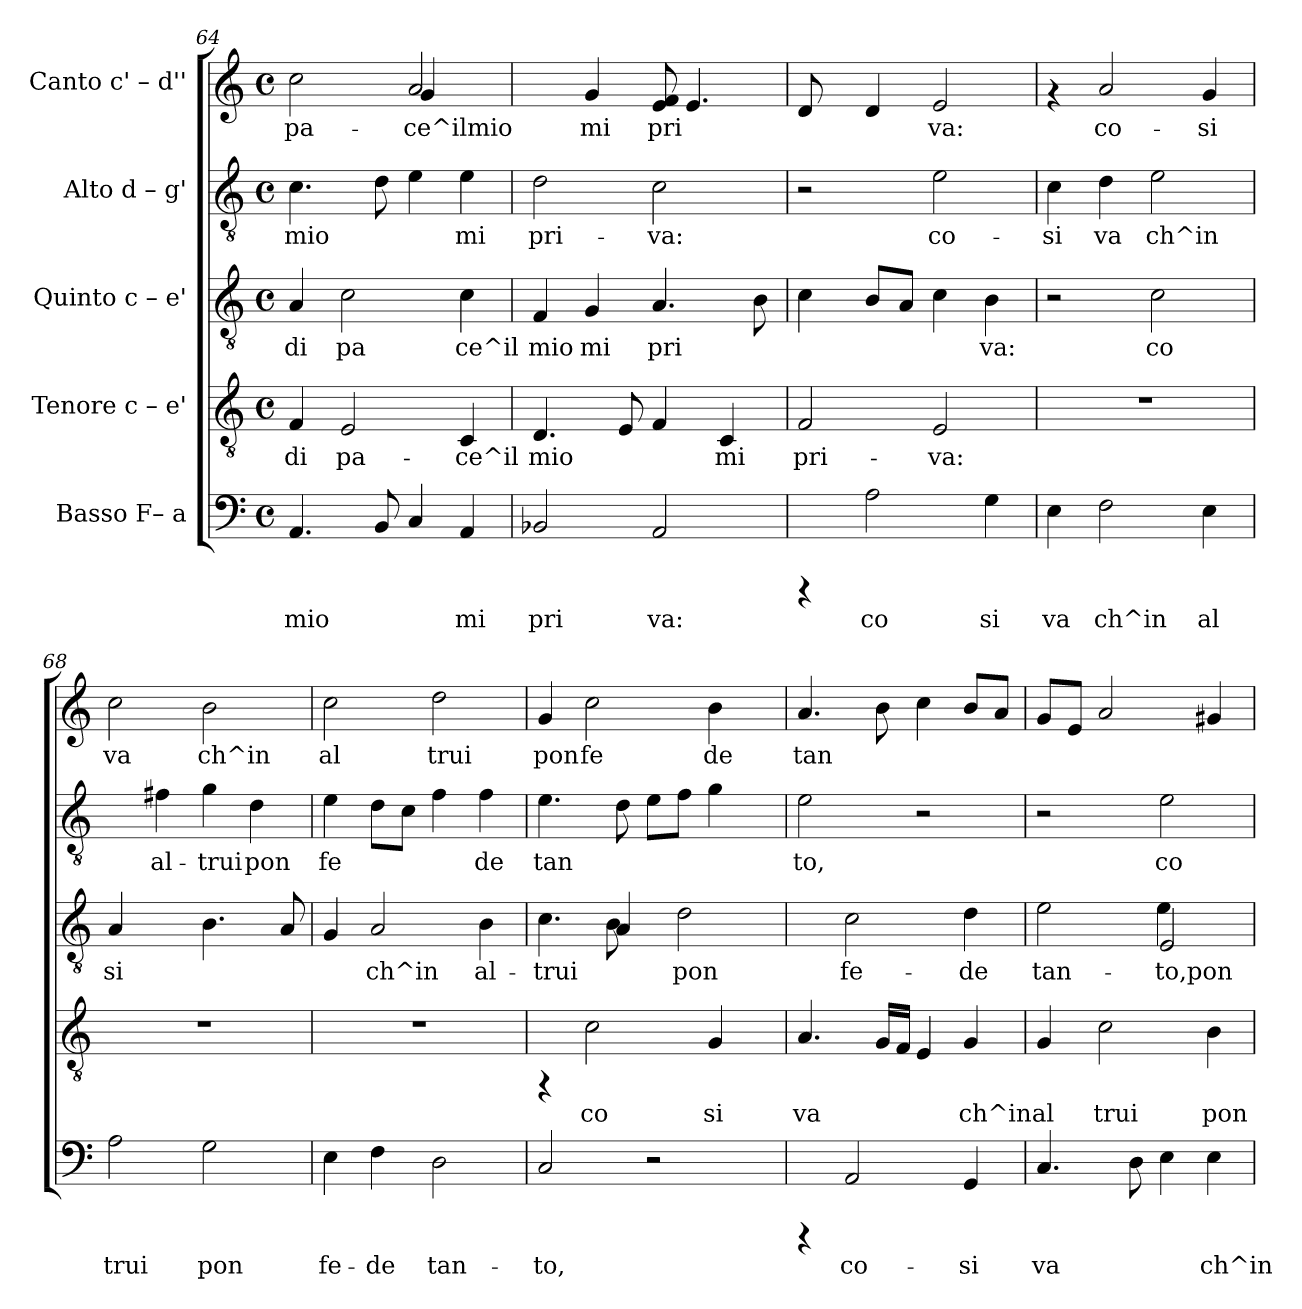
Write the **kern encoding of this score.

**kern	**text	**kern	**text	**kern	**text	**kern	**text	**kern	**text
*part5	*part5	*part4	*part4	*part3	*part3	*part2	*part2	*part1	*part1
*staff5	*staff5	*staff4	*staff4	*staff3	*staff3	*staff2	*staff2	*staff1	*staff1
*I"Basso  F– a	*	*I"Tenore  c – e'	*	*I"Quinto  c – e'	*	*I"Alto  d – g'	*	*I"Canto  c' – d''	*
*clefF4	*	*clefGv2	*	*clefGv2	*	*clefGv2	*	*clefG2	*
*k[]	*	*k[]	*	*k[]	*	*k[]	*	*k[]	*
*C:	*	*C:	*	*C:	*	*C:	*	*C:	*
*M4/4	*	*M4/4	*	*M4/4	*	*M4/4	*	*M4/4	*
*met(c)	*	*met(c)	*	*met(c)	*	*met(c)	*	*met(c)	*
=64	=64	=64	=64	=64	=64	=64	=64	=64	=64
!	!LO:LY:b:rj	!	!LO:LY:b:rj	!	!LO:LY:b:rj	!	!LO:LY:b:rj	!	!LO:LY:b:rj
*	*	*	*	*	*	*	*	*^	*
4.AA/	mio	4F/	di	4A/	di	4.c\	mio	2cc\	2ryy	pa-
!	!	!	!LO:LY:b:rj	!	!LO:LY:b:rj	!	!	!	!	!
.	.	2E/	pa-	2c\	pa	.	.	.	.	.
!	!LO:LY:b:rj	!	!	!	!	!	!LO:LY:b:rj	!	!	!
8BB/	.	.	.	.	.	8d\	.	.	.	.
!	!LO:LY:b:rj	!	!	!	!	!	!LO:LY:b:rj	!	!	!LO:LY:b:rj
4C/	.	.	.	.	.	4e\	.	2a/	4g/	-ce^ilmio
!	!LO:LY:b:rj	!	!LO:LY:b:rj	!	!LO:LY:b:rj	!	!LO:LY:b:rj	!	!	!
4AA/	mi	4C/	-ce^il	4c\	ce^il	4e\	mi	.	4ryy	.
=65	=65	=65	=65	=65	=65	=65	=65	=65	=65	=65
!	!LO:LY:b:rj	!	!LO:LY:b:rj	!	!LO:LY:b:rj	!	!LO:LY:b:rj	!	!	!
*	*	*	*	*	*	*	*	*v	*v	*
2BB-X/	pri	4.D/	mio	4F/	mio	2d\	pri-	4ryy	.
!	!	!	!	!	!LO:LY:b:rj	!	!	!	!LO:LY:b:rj
.	.	.	.	4G/	mi	.	.	4g/	mi
!	!	!	!LO:LY:b:rj	!	!	!	!	!	!
.	.	8E/	.	.	.	.	.	.	.
!	!LO:LY:b:rj	!	!LO:LY:b:rj	!	!LO:LY:b:rj	!	!LO:LY:b:rj	!	!LO:LY:b:rj
2AA/	va:	4F/	.	4.A/	pri	2c\	-va:	8f/ 8e/	pri-
!	!	!	!	!	!	!	!	!	!LO:LY:b:rj
.	.	.	.	.	.	.	.	4.e/	--
!	!	!	!LO:LY:b:rj	!	!	!	!	!	!
.	.	4C/	mi	.	.	.	.	.	.
!	!	!	!	!	!LO:LY:b:rj	!	!	!	!
.	.	.	.	8B\	.	.	.	.	.
=66	=66	=66	=66	=66	=66	=66	=66	=66	=66
!	!	!	!LO:LY:b:rj	!	!LO:LY:b:rj	!	!	!	!LO:LY:b:rj
4rCCC	.	2F/	pri-	4c\	.	2r	.	8d/	--
.	.	.	.	.	.	.	.	8ryy	.
!	!LO:LY:b:rj	!	!	!	!LO:LY:b:rj	!	!	!	!LO:LY:b:rj
2A\	co	.	.	8B/L	.	.	.	4d/	--
!	!	!	!	!	!LO:LY:b:rj	!	!	!	!
.	.	.	.	8A/J	.	.	.	.	.
!	!	!	!LO:LY:b:rj	!	!LO:LY:b:rj	!	!LO:LY:b:rj	!	!LO:LY:b:rj
.	.	2E/	-va:	4c\	.	2e\	co-	2e/	-va:
!	!LO:LY:b:rj	!	!	!	!LO:LY:b:rj	!	!	!	!
4G\	si	.	.	4B\	va:	.	.	.	.
=67	=67	=67	=67	=67	=67	=67	=67	=67	=67
!	!LO:LY:b:rj	!	!	!	!	!	!LO:LY:b:rj	!	!
4E\	va	1r	.	2r	.	4c\	-si	4rf	.
!	!LO:LY:b:rj	!	!	!	!	!	!LO:LY:b:rj	!	!LO:LY:b:rj
2F\	ch^in	.	.	.	.	4d\	va	2a/	co-
!	!	!	!	!	!LO:LY:b:rj	!	!LO:LY:b:rj	!	!
.	.	.	.	2c\	co	2e\	ch^in	.	.
!	!LO:LY:b:rj	!	!	!	!	!	!	!	!LO:LY:b:rj
4E\	al	.	.	.	.	.	.	4g/	-si
=68	=68	=68	=68	=68	=68	=68	=68	=68	=68
!	!LO:LY:b:rj	!	!	!	!LO:LY:b:rj	!	!	!	!LO:LY:b:rj
2A\	trui	1r	.	4A/	si	4ryy	.	2cc\	va
!	!	!	!	!	!	!	!LO:LY:b:rj	!	!
.	.	.	.	4ryy	.	4f#X\	al-	.	.
!	!LO:LY:b:rj	!	!	!	!	!	!LO:LY:b:rj	!	!LO:LY:b:rj
2G\	pon	.	.	4.B\	.	4g\	-trui	2b\	ch^in
!	!	!	!	!	!	!	!LO:LY:b:rj	!	!
.	.	.	.	.	.	4d\	pon	.	.
!	!	!	!	!	!LO:LY:b:rj	!	!	!	!
.	.	.	.	8A/	.	.	.	.	.
!!LO:LB:g=z
=69	=69	=69	=69	=69	=69	=69	=69	=69	=69
!	!LO:LY:b:rj	!	!	!	!LO:LY:b:rj	!	!LO:LY:b:rj	!	!LO:LY:b:rj
4E\	fe-	1r	.	4G/	.	4e\	fe	2cc\	al
!	!LO:LY:b:rj	!	!	!	!LO:LY:b:rj	!	!LO:LY:b:rj	!	!
4F\	-de	.	.	2A/	ch^in	8d\L	.	.	.
!	!	!	!	!	!	!	!LO:LY:b:rj	!	!
.	.	.	.	.	.	8c\J	.	.	.
!	!LO:LY:b:rj	!	!	!	!	!	!LO:LY:b:rj	!	!LO:LY:b:rj
2D\	tan-	.	.	.	.	4f\	.	2dd\	trui
!	!	!	!	!	!LO:LY:b:rj	!	!LO:LY:b:rj	!	!
.	.	.	.	4B\	al-	4f\	de	.	.
=70	=70	=70	=70	=70	=70	=70	=70	=70	=70
!	!LO:LY:b:rj	!	!	!	!LO:LY:b:rj	!	!LO:LY:b:rj	!	!LO:LY:b:rj
*	*	*	*	*^	*	*	*	*	*
2C/	-to,	4rFF	.	4.c\	4.ryy	-trui	4.e\	tan	4g/	pon
!	!	!	!LO:LY:b:rj	!	!	!	!	!	!	!LO:LY:b:rj
.	.	2c\	co	.	.	.	.	.	2cc\	fe
!	!	!	!	!	!	!LO:LY:b:rj	!	!LO:LY:b:rj	!	!
.	.	.	.	4A/	8B\	.	8d\	.	.	.
!	!	!	!	!	!	!	!	!LO:LY:b:rj	!	!
2r	.	.	.	.	2ryy	.	8e\L	.	.	.
!	!	!	!	!	!	!LO:LY:b:rj	!	!LO:LY:b:rj	!	!
.	.	.	.	2d\	.	pon	8f\J	.	.	.
!	!	!	!LO:LY:b:rj	!	!	!	!	!LO:LY:b:rj	!	!LO:LY:b:rj
.	.	4G/	si	.	.	.	4g\	.	4b\	de
8ryy	.	8ryy	.	.	8ryy	.	8ryy	.	8ryy	.
=71	=71	=71	=71	=71	=71	=71	=71	=71	=71	=71
!	!	!	!LO:LY:b:rj	!	!	!	!	!LO:LY:b:rj	!	!LO:LY:b:rj
*	*	*	*	*v	*v	*	*	*	*	*
4rCCC	.	4.A/	va	4ryy	.	2e\	to,	4.a/	tan
!	!LO:LY:b:rj	!	!	!	!LO:LY:b:rj	!	!	!	!
2AA/	co-	.	.	2c\	fe-	.	.	.	.
!	!	!	!LO:LY:b:rj	!	!	!	!	!	!LO:LY:b:rj
.	.	16G/L	.	.	.	.	.	8b\	.
!	!	!	!LO:LY:b:rj	!	!	!	!	!	!
.	.	16F/J	.	.	.	.	.	.	.
!	!	!	!LO:LY:b:rj	!	!	!	!	!	!LO:LY:b:rj
.	.	4E/	.	.	.	2r	.	4cc\	.
!	!LO:LY:b:rj	!	!LO:LY:b:rj	!	!LO:LY:b:rj	!	!	!	!LO:LY:b:rj
4GG/	-si	4G/	ch^in	4d\	-de	.	.	8b/L	.
!	!	!	!	!	!	!	!	!	!LO:LY:b:rj
.	.	.	.	.	.	.	.	8a/J	.
=72	=72	=72	=72	=72	=72	=72	=72	=72	=72
!	!LO:LY:b:rj	!	!LO:LY:b:rj	!	!LO:LY:b:rj	!	!	!	!LO:LY:b:rj
*	*	*	*	*^	*	*	*	*	*
4.C/	va	4G/	al	2e\	2ryy	tan-	2r	.	8g/L	.
!	!	!	!	!	!	!	!	!	!	!LO:LY:b:rj
.	.	.	.	.	.	.	.	.	8e/J	.
!	!	!	!LO:LY:b:rj	!	!	!	!	!	!	!LO:LY:b:rj
.	.	2c\	trui	.	.	.	.	.	2a/	.
!	!LO:LY:b:rj	!	!	!	!	!	!	!	!	!
8D\	.	.	.	.	.	.	.	.	.	.
!	!LO:LY:b:rj	!	!	!	!	!LO:LY:b:rj	!	!LO:LY:b:rj	!	!
4E\	.	.	.	2E/	4e\	-to,pon	2e\	co	.	.
!	!LO:LY:b:rj	!	!LO:LY:b:rj	!	!	!	!	!	!	!LO:LY:b:rj
4E\	ch^in	4B\	pon	.	4ryy	.	.	.	4g#X/	.
*	*	*	*	*v	*v	*	*	*	*	*
=	=	=	=	=	=	=	=	=	=
*-	*-	*-	*-	*-	*-	*-	*-	*-	*-
